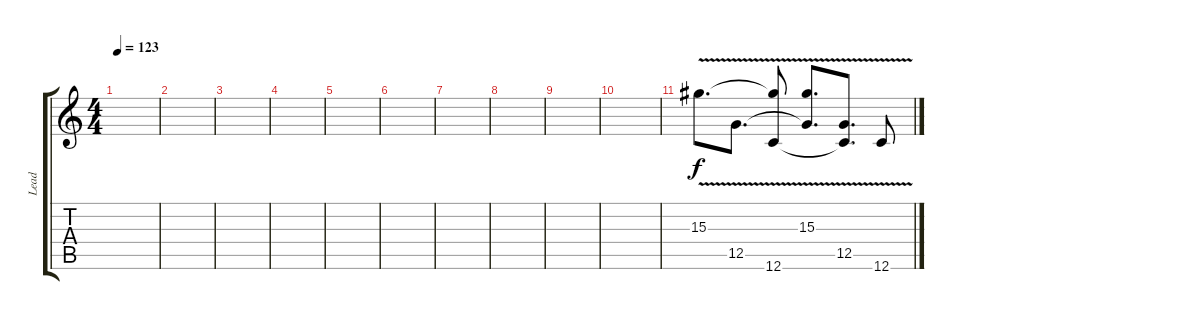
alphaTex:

\track ("Lead" "Lead") {instrument overdrivenguitar}
\staff {score tabs}
\tuning (D4 A3 F3 C3 G2 C2) {hide}
\ts (4 4)
\tempo 123
\clef g2
\ks c
|
|
|
|
|
|
|
|
|
|
15.3{v}.8{d} 12.5{v}.8{d} (15.3{t} 12.6{v}).8 (15.3{v} 12.5{t}).8{d} (12.5{v} 12.6{t}).8{d} 12.6{v}.8
